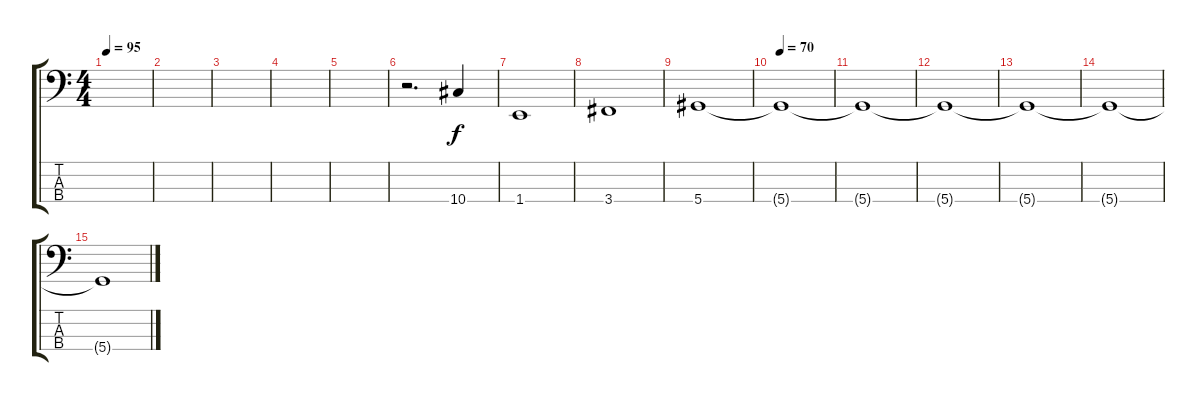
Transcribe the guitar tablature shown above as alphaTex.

\track "" {instrument electricbassfinger}
\staff {score tabs}
\tuning (Gb2 Db2 Ab1 Eb1) {hide}
\ts (4 4)
\tempo 95
\clef f4
\ks c
|
|
|
|
|
r.2{d} 10.4.4 |
1.4.1 |
3.4.1 |
5.4.1 |
\tempo 70
5.4{t}.1 |
5.4{t}.1 |
5.4{t}.1 |
5.4{t}.1{volume 0} |
5.4{t}.1 |
5.4{t}.1
